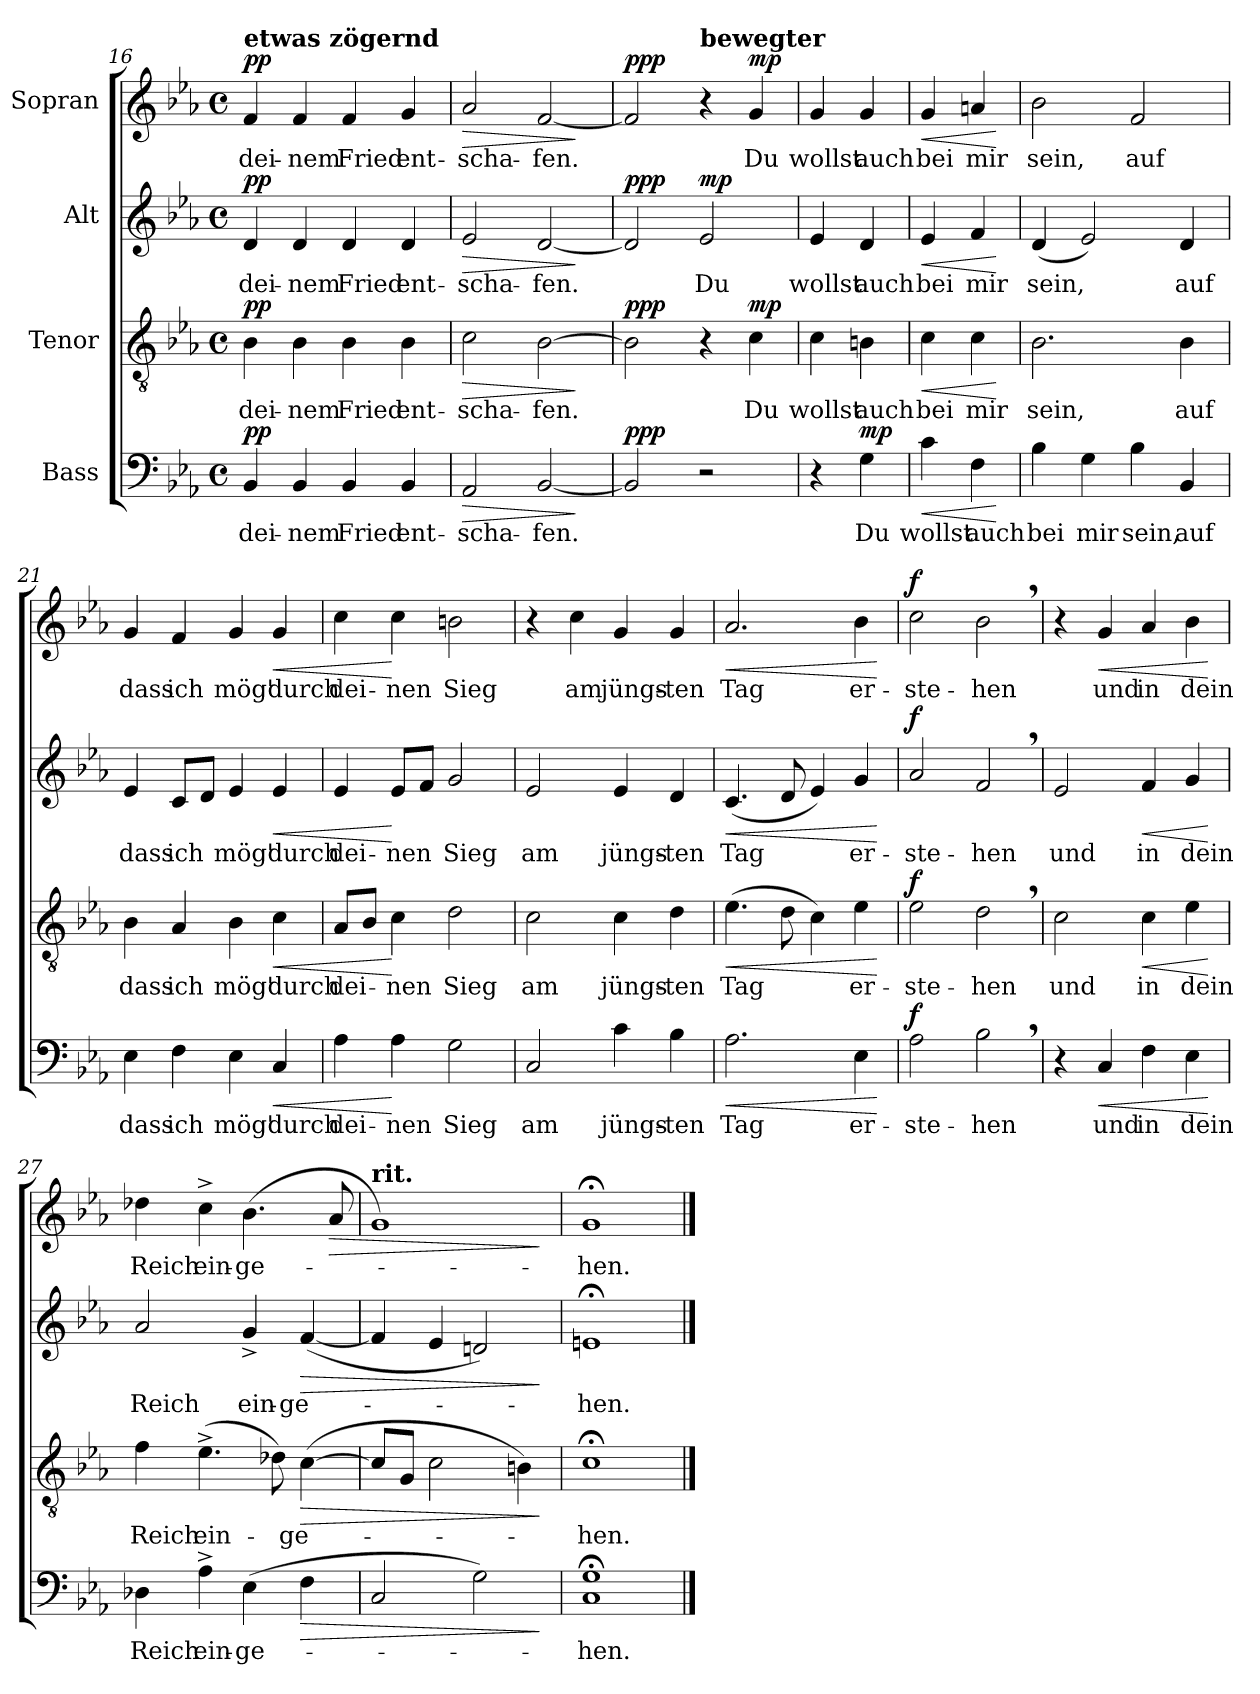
**kern	**text	**dynam	**kern	**text	**dynam	**kern	**text	**dynam	**kern	**text	**dynam
*part4	*part4	*part4	*part3	*part3	*part3	*part2	*part2	*part2	*part1	*part1	*part1
*staff4	*staff4	*staff4	*staff3	*staff3	*staff3	*staff2	*staff2	*staff2	*staff1	*staff1	*staff1
*I"Bass	*	*	*I"Tenor	*	*	*I"Alt	*	*	*I"Sopran	*	*
*clefF4	*	*	*clefGv2	*	*	*clefG2	*	*	*clefG2	*	*
*k[b-e-a-]	*	*	*k[b-e-a-]	*	*	*k[b-e-a-]	*	*	*k[b-e-a-]	*	*
*M4/4	*	*	*M4/4	*	*	*M4/4	*	*	*M4/4	*	*
*met(c)	*	*	*met(c)	*	*	*met(c)	*	*	*met(c)	*	*
=16	=16	=16	=16	=16	=16	=16	=16	=16	=16	=16	=16
!	!	!	!	!	!	!	!	!	!LO:TX:a:B:t=etwas zögernd	!	!
!	!LO:LY:b	!LO:DY:a	!	!LO:LY:b	!LO:DY:a	!	!LO:LY:b	!LO:DY:a	!	!LO:LY:b	!LO:DY:a
4BB-/	dei-	pp	4B-\	dei-	pp	4d/	dei-	pp	4f/	dei-	pp
!	!LO:LY:b	!	!	!LO:LY:b	!	!	!LO:LY:b	!	!	!LO:LY:b	!
4BB-/	-nem	.	4B-\	-nem	.	4d/	-nem	.	4f/	-nem	.
!	!LO:LY:b	!	!	!LO:LY:b	!	!	!LO:LY:b	!	!	!LO:LY:b	!
4BB-/	Fried	.	4B-\	Fried	.	4d/	Fried	.	4f/	Fried	.
!	!LO:LY:b	!	!	!LO:LY:b	!	!	!LO:LY:b	!	!	!LO:LY:b	!
4BB-/	ent-	.	4B-\	ent-	.	4d/	ent-	.	4g/	ent-	.
=17	=17	=17	=17	=17	=17	=17	=17	=17	=17	=17	=17
!	!LO:LY:b	!LO:HP:b	!	!LO:LY:b	!LO:HP:b	!	!LO:LY:b	!LO:HP:b	!	!LO:LY:b	!LO:HP:b
2AA-/	-scha-	>	2c\	-scha-	>	2e-/	-scha-	>	2a-/	-scha-	>
!	!LO:LY:b	!	!	!LO:LY:b	!	!	!LO:LY:b	!	!	!LO:LY:b	!
[2BB-/	-fen.	.	[2B-\	-fen.	.	[2d/	-fen.	.	[2f/	-fen.	.
.	.	]	.	.	]	.	.	]	.	.	]
=18	=18	=18	=18	=18	=18	=18	=18	=18	=18	=18	=18
!	!	!LO:DY:a	!	!	!LO:DY:a	!	!	!LO:DY:a	!	!	!LO:DY:a
2BB-/]	.	ppp	2B-\]	.	ppp	2d/]	.	ppp	2f/]	.	ppp
!	!	!	!	!	!	!	!	!	!LO:TX:a:B:t=bewegter	!	!
!	!	!	!	!	!	!	!LO:LY:b	!LO:DY:a	!	!	!
2r	.	.	4r	.	.	2e-/	Du	mp	4r	.	.
!	!	!	!	!LO:LY:b	!LO:DY:a	!	!	!	!	!LO:LY:b	!LO:DY:a
.	.	.	4c\	Du	mp	.	.	.	4g/	Du	mp
=19	=19	=19	=19	=19	=19	=19	=19	=19	=19	=19	=19
!	!	!	!	!LO:LY:b	!	!	!LO:LY:b	!	!	!LO:LY:b	!
4r	.	.	4c\	wollst	.	4e-/	wollst	.	4g/	wollst	.
!	!LO:LY:b	!LO:DY:a	!	!LO:LY:b	!	!	!LO:LY:b	!	!	!LO:LY:b	!
4G\	Du	mp	4Bn\	auch	.	4d/	auch	.	4g/	auch	.
!!LO:LB:g=z
=19X1	=19X1	=19X1	=19X1	=19X1	=19X1	=19X1	=19X1	=19X1	=19X1	=19X1	=19X1
!	!LO:LY:b	!LO:HP:b	!	!LO:LY:b	!LO:HP:b	!	!LO:LY:b	!LO:HP:b	!	!LO:LY:b	!LO:HP:b
4c\	wollst	<	4c\	bei	<	4e-/	bei	<	4g/	bei	<
!	!LO:LY:b	!	!	!LO:LY:b	!	!	!LO:LY:b	!	!	!LO:LY:b	!
4F\	auch	.	4c\	mir	.	4f/	mir	.	4an/	mir	.
.	.	[	.	.	[	.	.	[	.	.	[
=20	=20	=20	=20	=20	=20	=20	=20	=20	=20	=20	=20
!	!LO:LY:b	!	!	!LO:LY:b	!	!	!LO:LY:b	!	!	!LO:LY:b	!
4B-\	bei	.	2.B-\	sein,	.	(4d/	sein,	.	2b-\	sein,	.
!	!LO:LY:b	!	!	!	!	!	!	!	!	!	!
4G\	mir	.	.	.	.	2e-/)	.	.	.	.	.
!	!LO:LY:b	!	!	!	!	!	!	!	!	!LO:LY:b	!
4B-\	sein,	.	.	.	.	.	.	.	2f/	auf	.
!	!LO:LY:b	!	!	!LO:LY:b	!	!	!LO:LY:b	!	!	!	!
4BB-/	auf	.	4B-\	auf	.	4d/	auf	.	.	.	.
=21	=21	=21	=21	=21	=21	=21	=21	=21	=21	=21	=21
!	!LO:LY:b	!LO:DY:a	!	!LO:LY:b	!LO:DY:a	!	!LO:LY:b	!LO:DY:a	!	!LO:LY:b	!LO:DY:a
4E-\	dass	other-dynamics	4B-\	dass	other-dynamics	4e-/	dass	other-dynamics	4g/	dass	other-dynamics
!	!LO:LY:b	!	!	!LO:LY:b	!	!	!LO:LY:b	!	!	!LO:LY:b	!
4F\	ich	.	4A-/	ich	.	8c/L	ich	.	4f/	ich	.
.	.	.	.	.	.	8d/J	.	.	.	.	.
!	!LO:LY:b	!	!	!LO:LY:b	!	!	!LO:LY:b	!	!	!LO:LY:b	!
4E-\	mög'	.	4B-\	mög'	.	4e-/	mög'	.	4g/	mög'	.
!	!LO:LY:b	!LO:HP:b	!	!LO:LY:b	!LO:HP:b	!	!LO:LY:b	!LO:HP:b	!	!LO:LY:b	!LO:HP:b
4C/	durch	<	4c\	durch	<	4e-/	durch	<	4g/	durch	<
=22	=22	=22	=22	=22	=22	=22	=22	=22	=22	=22	=22
!	!LO:LY:b	!	!	!LO:LY:b	!	!	!LO:LY:b	!	!	!LO:LY:b	!
4A-\	dei-	.	8A-/L	dei-	.	4e-/	dei-	.	4cc\	dei-	.
.	.	.	8B-/J	.	.	.	.	.	.	.	.
!	!LO:LY:b	!	!	!LO:LY:b	!	!	!LO:LY:b	!	!	!LO:LY:b	!
4A-\	-nen	[	4c\	-nen	[	8e-/L	-nen	[	4cc\	-nen	[
.	.	.	.	.	.	8f/J	.	.	.	.	.
!	!LO:LY:b	!	!	!LO:LY:b	!	!	!LO:LY:b	!	!	!LO:LY:b	!
2G\	Sieg	.	2d\	Sieg	.	2g/	Sieg	.	2bn\	Sieg	.
=23	=23	=23	=23	=23	=23	=23	=23	=23	=23	=23	=23
!	!LO:LY:b	!	!	!LO:LY:b	!	!	!LO:LY:b	!	!	!	!
2C/	am	.	2c\	am	.	2e-/	am	.	4r	.	.
!	!	!	!	!	!	!	!	!	!	!LO:LY:b	!
.	.	.	.	.	.	.	.	.	4cc\	am	.
!	!LO:LY:b	!	!	!LO:LY:b	!	!	!LO:LY:b	!	!	!LO:LY:b	!
4c\	jüngs-	.	4c\	jüngs-	.	4e-/	jüngs-	.	4g/	jüngs-	.
!	!LO:LY:b	!	!	!LO:LY:b	!	!	!LO:LY:b	!	!	!LO:LY:b	!
4B-\	-ten	.	4d\	-ten	.	4d/	-ten	.	4g/	-ten	.
!!LO:LB:g=z
=24	=24	=24	=24	=24	=24	=24	=24	=24	=24	=24	=24
!	!LO:LY:b	!LO:HP:b	!	!LO:LY:b	!LO:HP:b	!	!LO:LY:b	!LO:HP:b	!	!LO:LY:b	!LO:HP:b
2.A-\	Tag	<	(4.e-\	Tag	<	(4.c/	Tag	<	2.a-/	Tag	<
.	.	.	8d\	.	.	8d/	.	.	.	.	.
.	.	.	4c\)	.	.	4e-/)	.	.	.	.	.
!	!LO:LY:b	!	!	!LO:LY:b	!	!	!LO:LY:b	!	!	!LO:LY:b	!
4E-\	er-	.	4e-\	er-	.	4g/	er-	.	4b-\	er-	.
.	.	[	.	.	[	.	.	[	.	.	[
=25	=25	=25	=25	=25	=25	=25	=25	=25	=25	=25	=25
!	!LO:LY:b	!LO:DY:a	!	!LO:LY:b	!LO:DY:a	!	!LO:LY:b	!LO:DY:a	!	!LO:LY:b	!LO:DY:a
2A-\	-ste-	f	2e-\	-ste-	f	2a-/	-ste-	f	2cc\	-ste-	f
!	!LO:LY:b	!	!	!LO:LY:b	!	!	!LO:LY:b	!	!	!LO:LY:b	!
2B-,\	-hen	.	2d,\	-hen	.	2f,/	-hen	.	2b-,\	-hen	.
=26	=26	=26	=26	=26	=26	=26	=26	=26	=26	=26	=26
!	!	!	!	!LO:LY:b	!	!	!LO:LY:b	!	!	!	!
4r	.	.	2c\	und	.	2e-/	und	.	4r	.	.
!	!LO:LY:b	!LO:HP:b	!	!	!	!	!	!	!	!LO:LY:b	!LO:HP:b
4C/	und	<	.	.	.	.	.	.	4g/	und	<
!	!LO:LY:b	!	!	!LO:LY:b	!LO:HP:b	!	!LO:LY:b	!LO:HP:b	!	!LO:LY:b	!
4F\	in	.	4c\	in	<	4f/	in	<	4a-/	in	.
!	!LO:LY:b	!	!	!LO:LY:b	!	!	!LO:LY:b	!	!	!LO:LY:b	!
4E-\	dein	.	4e-\	dein	.	4g/	dein	.	4b-\	dein	.
.	.	[	.	.	[	.	.	[	.	.	[
=27	=27	=27	=27	=27	=27	=27	=27	=27	=27	=27	=27
!	!LO:LY:b	!LO:DY:a	!	!LO:LY:b	!LO:DY:a	!	!LO:LY:b	!LO:DY:a	!	!LO:LY:b	!LO:DY:a
4D-X\	Reich	other-dynamics	4f\	Reich	other-dynamics	2a-/	Reich	other-dynamics	4dd-X\	Reich	other-dynamics
!	!LO:LY:b	!	!	!LO:LY:b	!	!	!	!	!	!LO:LY:b	!
4A-^\	ein-	.	(4.e-^\	ein-	.	.	.	.	4cc^\	ein-	.
!	!LO:LY:b	!	!	!	!	!	!LO:LY:b	!	!	!LO:LY:b	!
(4E-\	-ge-	.	.	.	.	4g^/	ein-	.	(4.b-\	-ge-	.
.	.	.	8d-X\)	.	.	.	.	.	.	.	.
!	!	!LO:HP:b	!	!LO:LY:b	!LO:HP:b	!	!LO:LY:b	!LO:HP:b	!	!	!
4F\	.	>	([4c\	-ge-	>	([4f/	-ge-	>	.	.	.
!	!	!	!	!	!	!	!	!	!	!	!LO:HP:b
.	.	.	.	.	.	.	.	.	8a-/	.	>
=28	=28	=28	=28	=28	=28	=28	=28	=28	=28	=28	=28
!	!	!	!	!	!	!	!	!	!LO:TX:a:B:t=rit.	!	!
2C/	.	.	8c/L]	.	.	4f/]	.	.	1g)	.	.
.	.	.	8G/J	.	.	.	.	.	.	.	.
.	.	.	2c\	.	.	4e-/	.	.	.	.	.
2G\)	.	.	.	.	.	2dn/)	.	.	.	.	.
.	.	.	4Bn\)	.	.	.	.	.	.	.	.
.	.	]	.	.	]	.	.	]	.	.	]
=29	=29	=29	=29	=29	=29	=29	=29	=29	=29	=29	=29
!	!LO:LY:b	!	!	!LO:LY:b	!	!	!LO:LY:b	!	!	!LO:LY:b	!
1C;< 1G;<	-hen.	.	1c;<	-hen.	.	1en;<	-hen.	.	1g;<	-hen.	.
==	==	==	==	==	==	==	==	==	==	==	==
*-	*-	*-	*-	*-	*-	*-	*-	*-	*-	*-	*-
